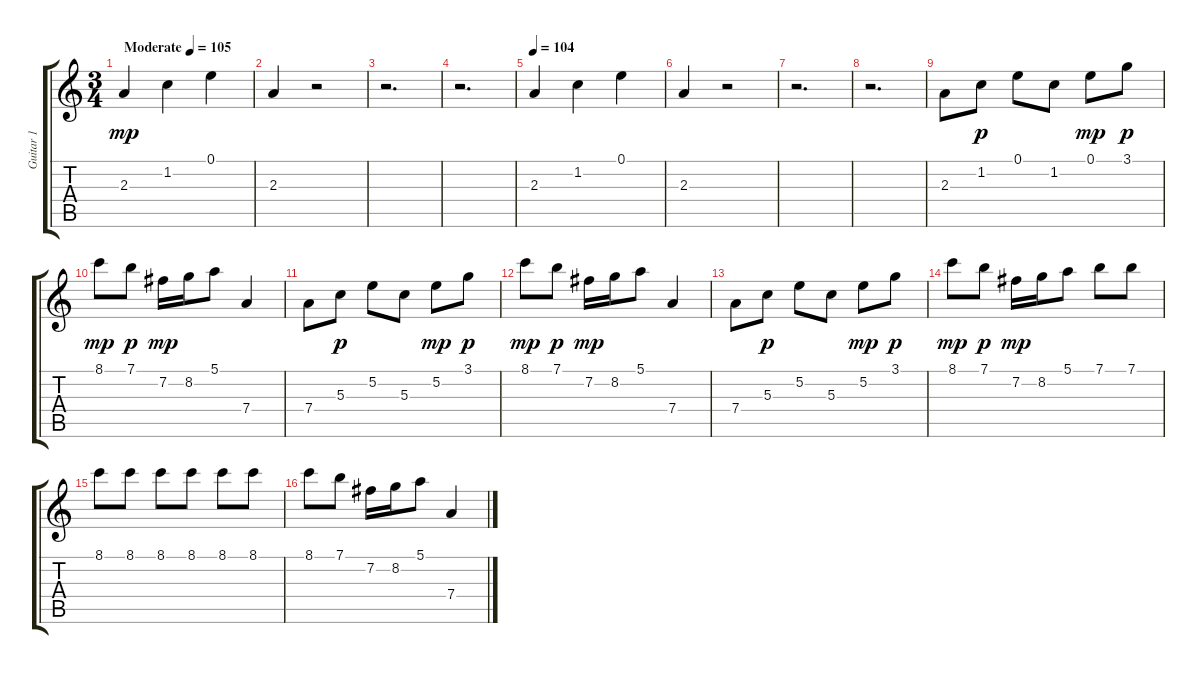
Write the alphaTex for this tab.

\track ("Guitar 1" "Guitar 1") {instrument distortionguitar}
\staff {score tabs}
\tuning (E4 B3 G3 D3 A2 E2) {hide}
\ts (3 4)
\tempo (105 "Moderate")
\tempo 104
\tempo (105 "Moderate")
\clef g2
\ks c
2.3.4{dy mp instrument distortionguitar} 1.2.4 0.1.4 |
2.3.4 r.2 |
r.2{d} |
r.2{d} |
\tempo 104
2.3.4 1.2.4 0.1.4 |
2.3.4 r.2 |
r.2{d} |
r.2{d} |
2.3.8 1.2.8{dy p} 0.1.8 1.2.8 0.1.8{dy mp} 3.1.8{dy p} |
8.1.8{dy mp} 7.1.8{dy p} 7.2.16{dy mp} 8.2.16 5.1.8 7.4.4 |
7.4.8 5.3.8{dy p} 5.2.8 5.3.8 5.2.8{dy mp} 3.1.8{dy p} |
8.1.8{dy mp} 7.1.8{dy p} 7.2.16{dy mp} 8.2.16 5.1.8 7.4.4 |
7.4.8 5.3.8{dy p} 5.2.8 5.3.8 5.2.8{dy mp} 3.1.8{dy p} |
8.1.8{dy mp} 7.1.8{dy p} 7.2.16{dy mp} 8.2.16 5.1.8 7.1.8 7.1.8 |
8.1.8 8.1.8 8.1.8 8.1.8 8.1.8 8.1.8 |
8.1.8 7.1.8 7.2.16 8.2.16 5.1.8 7.4.4
